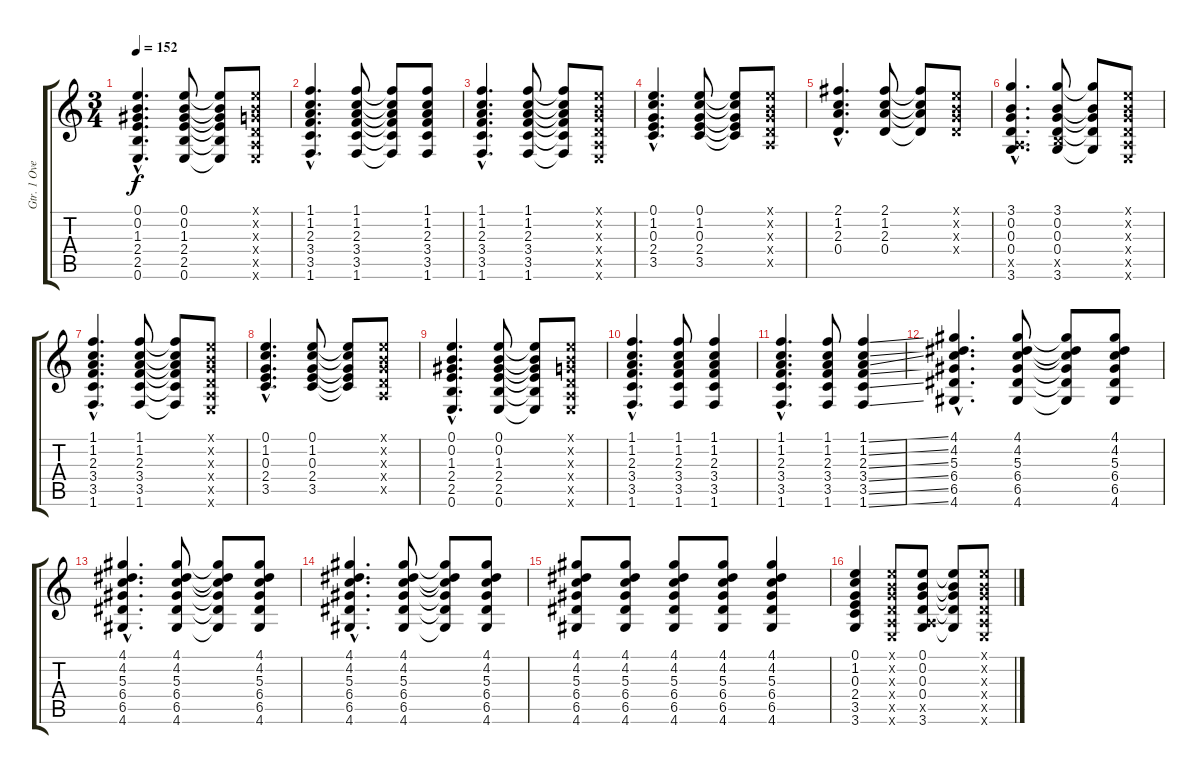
\track ("Gtr. 1 Overdub" "Gtr. 1 Ove") {instrument acousticguitarnylon}
\staff {score tabs}
\tuning (E4 B3 G3 D3 A2 E2) {hide}
\ts (3 4)
\tempo 152
\clef g2
\ks c
(0.1{hac} 0.2{hac} 1.3{hac} 2.4{hac} 2.5{hac} 0.6{hac}).4{d dy f} (0.1 0.2 1.3 2.4 2.5 0.6).8 (0.1{t} 0.2{t} 1.3{t} 2.4{t} 2.5{t} 0.6{t}).8 (0.1{x} 0.2{x} 0.3{x} 0.4{x} 0.5{x} 0.6{x}).8 |
(1.1{hac} 1.2{hac} 2.3{hac} 3.4{hac} 3.5{hac} 1.6{hac}).4{d} (1.1 1.2 2.3 3.4 3.5 1.6).8 (1.1{t} 1.2{t} 2.3{t} 3.4{t} 3.5{t} 1.6{t}).8 (1.1 1.2 2.3 3.4 3.5 1.6).8 |
(1.1{hac} 1.2{hac} 2.3{hac} 3.4{hac} 3.5{hac} 1.6{hac}).4{d} (1.1 1.2 2.3 3.4 3.5 1.6).8 (1.1{t} 1.2{t} 2.3{t} 3.4{t} 3.5{t} 1.6{t}).8 (0.1{x} 0.2{x} 0.3{x} 0.4{x} 0.5{x} 0.6{x}).8 |
(0.1{hac} 1.2{hac} 0.3{hac} 2.4{hac} 3.5{hac}).4{d} (0.1 1.2 0.3 2.4 3.5).8 (0.1{t} 1.2{t} 0.3{t} 2.4{t} 3.5{t}).8 (0.1{x} 0.2{x} 0.3{x} 0.4{x} 0.5{x}).8 |
(2.1{hac} 1.2{hac} 2.3{hac} 0.4{hac}).4{d} (2.1 1.2 2.3 0.4).8 (2.1{t} 1.2{t} 2.3{t} 0.4{t}).8 (0.1{x} 0.2{x} 0.3{x} 0.4{x}).8 |
(3.1{hac} 0.2{hac} 0.3{hac} 0.4{hac} 0.5{hac x} 3.6{hac}).4{d} (3.1 0.2 0.3 0.4 2.5{x} 3.6).8 (3.1{t} 0.2{t} 0.3{t} 0.4{t} 3.6{t}).8 (0.1{x} 0.2{x} 0.3{x} 0.4{x} 0.5{x} 0.6{x}).8 |
(1.1{hac} 1.2{hac} 2.3{hac} 3.4{hac} 3.5{hac} 1.6{hac}).4{d} (1.1 1.2 2.3 3.4 3.5 1.6).8 (1.1{t} 1.2{t} 2.3{t} 3.4{t} 3.5{t} 1.6{t}).8 (0.1{x} 0.2{x} 0.3{x} 0.4{x} 0.5{x} 0.6{x}).8 |
(0.1{hac} 1.2{hac} 0.3{hac} 2.4{hac} 3.5{hac}).4{d} (0.1 1.2 0.3 2.4 3.5).8 (0.1{t} 1.2{t} 0.3{t} 2.4{t} 3.5{t}).8 (0.1{x} 0.2{x} 0.3{x} 0.4{x} 0.5{x}).8 |
(0.1{hac} 0.2{hac} 1.3{hac} 2.4{hac} 2.5{hac} 0.6{hac}).4{d} (0.1 0.2 1.3 2.4 2.5 0.6).8 (0.1{t} 0.2{t} 1.3{t} 2.4{t} 2.5{t} 0.6{t}).8 (0.1{x} 0.2{x} 0.3{x} 0.4{x} 0.5{x} 0.6{x}).8 |
(1.1{hac} 1.2{hac} 2.3{hac} 3.4{hac} 3.5{hac} 1.6{hac}).4{d} (1.1 1.2 2.3 3.4 3.5 1.6).8 (1.1 1.2 2.3 3.4 3.5 1.6).4 |
(1.1{hac} 1.2{hac} 2.3{hac} 3.4{hac} 3.5{hac} 1.6{hac}).4{d} (1.1 1.2 2.3 3.4 3.5 1.6).8 (1.1{ss} 1.2{ss} 2.3{ss} 3.4{ss} 3.5{ss} 1.6{ss}).4 |
(4.1{hac} 4.2{hac} 5.3{hac} 6.4{hac} 6.5{hac} 4.6{hac}).4{d} (4.1 4.2 5.3 6.4 6.5 4.6).8 (4.1{t} 4.2{t} 5.3{t} 6.4{t} 6.5{t} 4.6{t}).8 (4.1 4.2 5.3 6.4 6.5 4.6).8 |
(4.1{hac} 4.2{hac} 5.3{hac} 6.4{hac} 6.5{hac} 4.6{hac}).4{d} (4.1 4.2 5.3 6.4 6.5 4.6).8 (4.1{t} 4.2{t} 5.3{t} 6.4{t} 6.5{t} 4.6{t}).8 (4.1 4.2 5.3 6.4 6.5 4.6).8 |
(4.1{hac} 4.2{hac} 5.3{hac} 6.4{hac} 6.5{hac} 4.6{hac}).4{d} (4.1 4.2 5.3 6.4 6.5 4.6).8 (4.1{t} 4.2{t} 5.3{t} 6.4{t} 6.5{t} 4.6{t}).8 (4.1 4.2 5.3 6.4 6.5 4.6).8 |
(4.1 4.2 5.3 6.4 6.5 4.6).8 (4.1 4.2 5.3 6.4 6.5 4.6).8 (4.1 4.2 5.3 6.4 6.5 4.6).8 (4.1 4.2 5.3 6.4 6.5 4.6).8 (4.1 4.2 5.3 6.4 6.5 4.6).4 |
(0.1 1.2 0.3 2.4 3.5 3.6).4 (0.1{x} 0.2{x} 0.3{x} 0.4{x} 0.5{x} 0.6{x}).8 (0.1 0.2 0.3 0.4 0.5{x} 3.6).8 (0.1{t} 0.2{t} 0.3{t} 0.4{t} 3.6{t}).8 (0.1{x} 0.2{x} 0.3{x} 0.4{x} 0.5{x} 0.6{x}).8
